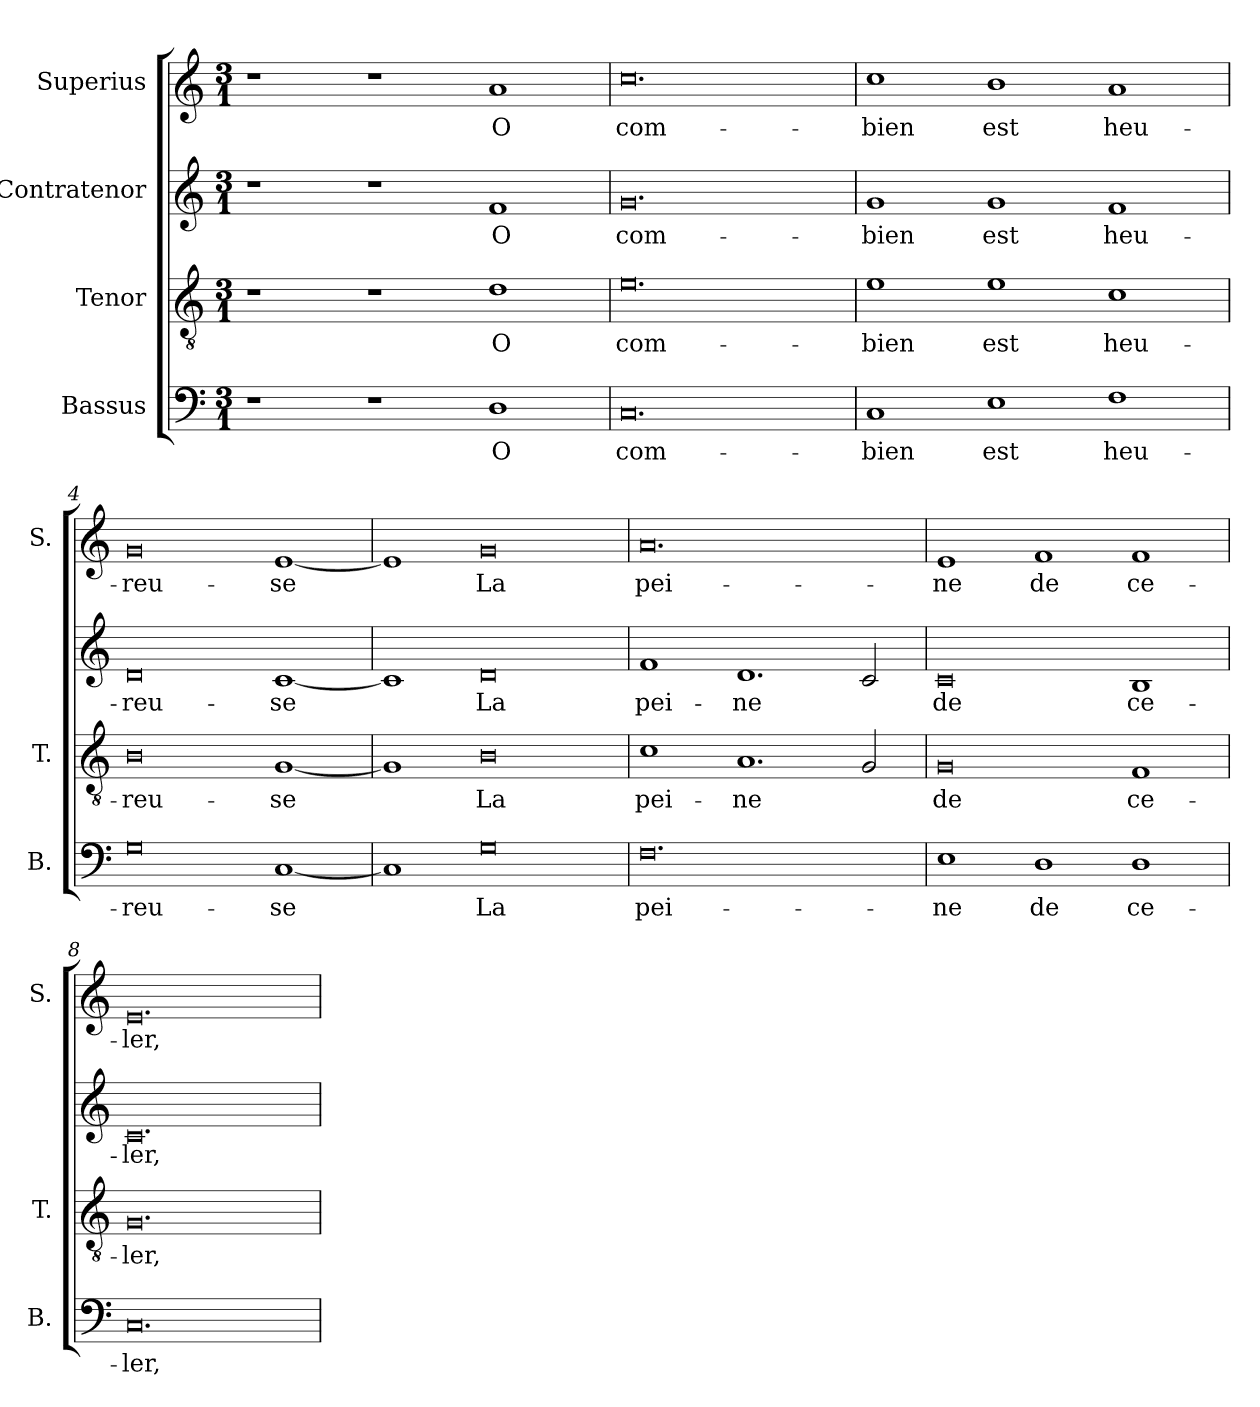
**kern	**text	**kern	**text	**kern	**text	**kern	**text
*part4	*part4	*part3	*part3	*part2	*part2	*part1	*part1
*staff4	*staff4	*staff3	*staff3	*staff2	*staff2	*staff1	*staff1
*I"Bassus	*	*I"Tenor	*	*I"Contratenor	*	*I"Superius	*
*I'B.	*	*I'T.	*	*	*	*I'S.	*
*clefF4	*	*clefGv2	*	*clefG2	*	*clefG2	*
*k[]	*	*k[]	*	*k[]	*	*k[]	*
*C:	*	*C:	*	*C:	*	*C:	*
*M3/1	*	*M3/1	*	*M3/1	*	*M3/1	*
=1	=1	=1	=1	=1	=1	=1	=1
1r	.	1r	.	1r	.	1r	.
1r	.	1r	.	1r	.	1r	.
1D\	O	1d\	O	1f/	O	1a/	O
=2	=2	=2	=2	=2	=2	=2	=2
0.C/	com-	0.e\	com-	0.g/	com-	0.cc\	com-
=3	=3	=3	=3	=3	=3	=3	=3
1C/	-bien	1e\	-bien	1g/	-bien	1cc\	-bien
1E\	est	1e\	est	1g/	est	1b\	est
1F\	heu-	1c\	heu-	1f/	heu-	1a/	heu-
=4	=4	=4	=4	=4	=4	=4	=4
0G\	-reu-	0B\	-reu-	0d/	-reu-	0g/	-reu-
[1C/	-se	[1G/	-se	[1c/	-se	[1e/	-se
=5	=5	=5	=5	=5	=5	=5	=5
1C/]	.	1G/]	.	1c/]	.	1e/]	.
0G\	La	0B\	La	0d/	La	0g/	La
=6	=6	=6	=6	=6	=6	=6	=6
0.F\	pei-	1c\	pei-	1f/	pei-	0.a/	pei-
.	.	1.A/	-ne	1.d/	-ne	.	.
.	.	2G/	.	2c/	.	.	.
=7	=7	=7	=7	=7	=7	=7	=7
1E\	-ne	0G/	de	0c/	de	1e/	-ne
1D\	de	.	.	.	.	1f/	de
1D\	ce-	1F/	ce-	1B/	ce-	1f/	ce-
=8	=8	=8	=8	=8	=8	=8	=8
0.C/	-ler,	0.G/	-ler,	0.c/	-ler,	0.e/	-ler,
=	=	=	=	=	=	=	=
*-	*-	*-	*-	*-	*-	*-	*-
